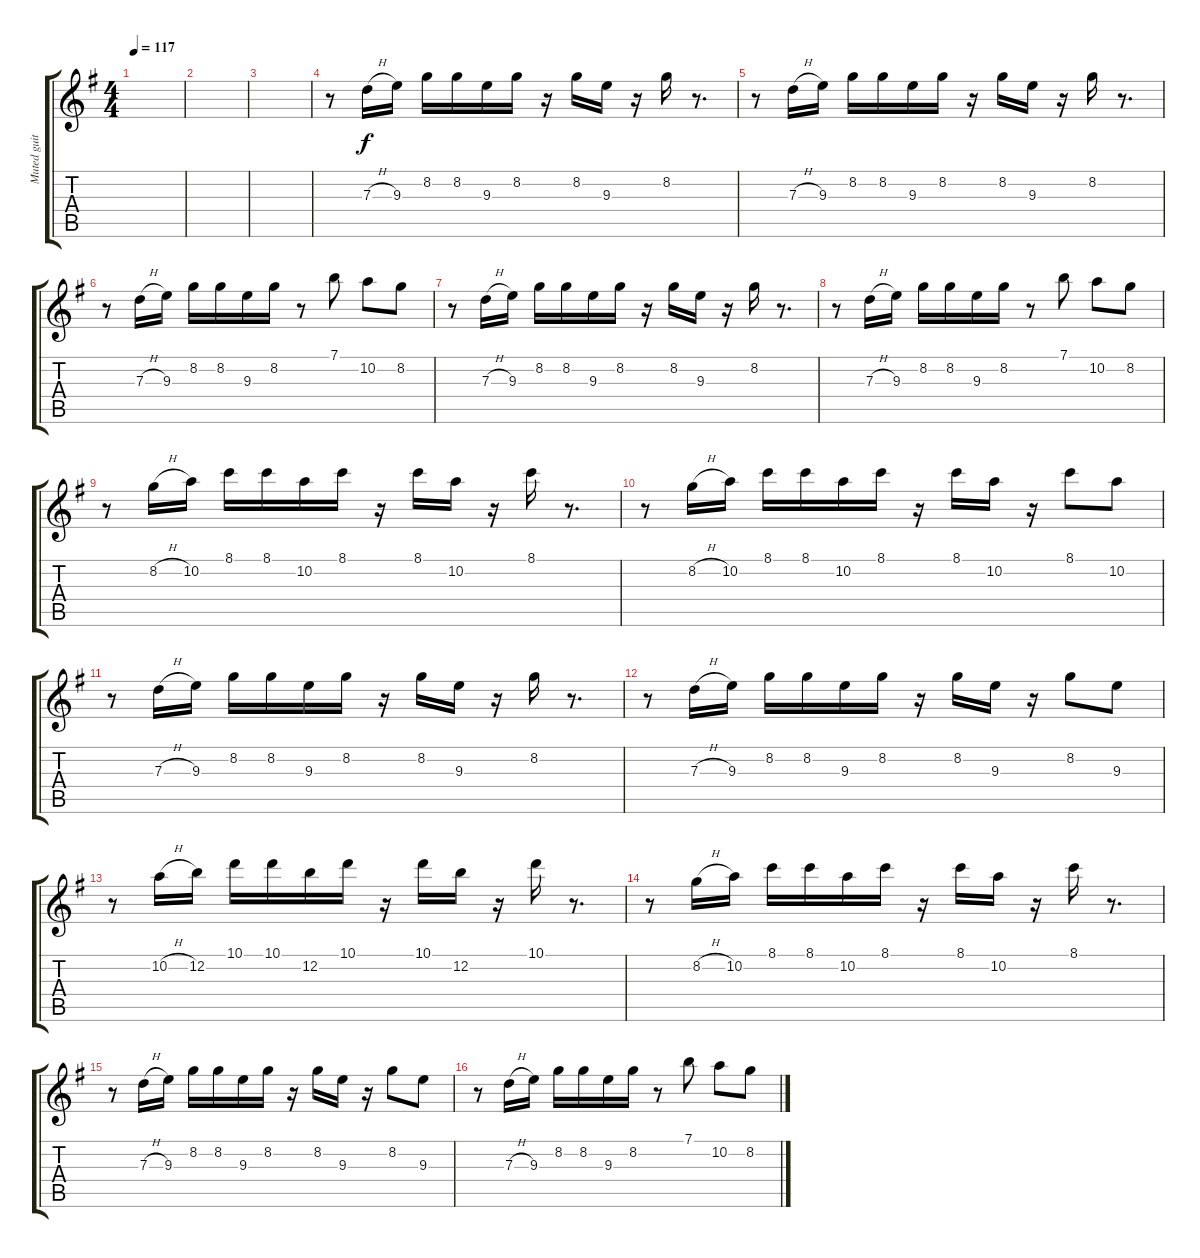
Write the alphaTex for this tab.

\track ("Muted guitar" "Muted guit") {instrument electricguitarmuted}
\staff {score tabs}
\tuning (E4 B3 G3 D3 A2 E2) {hide}
\ts (4 4)
\tempo 117
\clef g2
\ks g
|
|
|
r.8 7.3{h}.16 9.3.16 8.2.16 8.2.16 9.3.16 8.2.16 r.16 8.2.16 9.3.16 r.16 8.2.16 r.8{d} |
r.8 7.3{h}.16 9.3.16 8.2.16 8.2.16 9.3.16 8.2.16 r.16 8.2.16 9.3.16 r.16 8.2.16 r.8{d} |
r.8 7.3{h}.16 9.3.16 8.2.16 8.2.16 9.3.16 8.2.16 r.8 7.1.8 10.2.8 8.2.8 |
r.8 7.3{h}.16 9.3.16 8.2.16 8.2.16 9.3.16 8.2.16 r.16 8.2.16 9.3.16 r.16 8.2.16 r.8{d} |
r.8 7.3{h}.16 9.3.16 8.2.16 8.2.16 9.3.16 8.2.16 r.8 7.1.8 10.2.8 8.2.8 |
r.8 8.2{h}.16 10.2.16 8.1.16 8.1.16 10.2.16 8.1.16 r.16 8.1.16 10.2.16 r.16 8.1.16 r.8{d} |
r.8 8.2{h}.16 10.2.16 8.1.16 8.1.16 10.2.16 8.1.16 r.16 8.1.16 10.2.16 r.16 8.1.8 10.2.8 |
r.8 7.3{h}.16 9.3.16 8.2.16 8.2.16 9.3.16 8.2.16 r.16 8.2.16 9.3.16 r.16 8.2.16 r.8{d} |
r.8 7.3{h}.16 9.3.16 8.2.16 8.2.16 9.3.16 8.2.16 r.16 8.2.16 9.3.16 r.16 8.2.8 9.3.8 |
r.8 10.2{h}.16 12.2.16 10.1.16 10.1.16 12.2.16 10.1.16 r.16 10.1.16 12.2.16 r.16 10.1.16 r.8{d} |
r.8 8.2{h}.16 10.2.16 8.1.16 8.1.16 10.2.16 8.1.16 r.16 8.1.16 10.2.16 r.16 8.1.16 r.8{d} |
r.8 7.3{h}.16 9.3.16 8.2.16 8.2.16 9.3.16 8.2.16 r.16 8.2.16 9.3.16 r.16 8.2.8 9.3.8 |
r.8 7.3{h}.16 9.3.16 8.2.16 8.2.16 9.3.16 8.2.16 r.8 7.1.8 10.2.8 8.2.8
